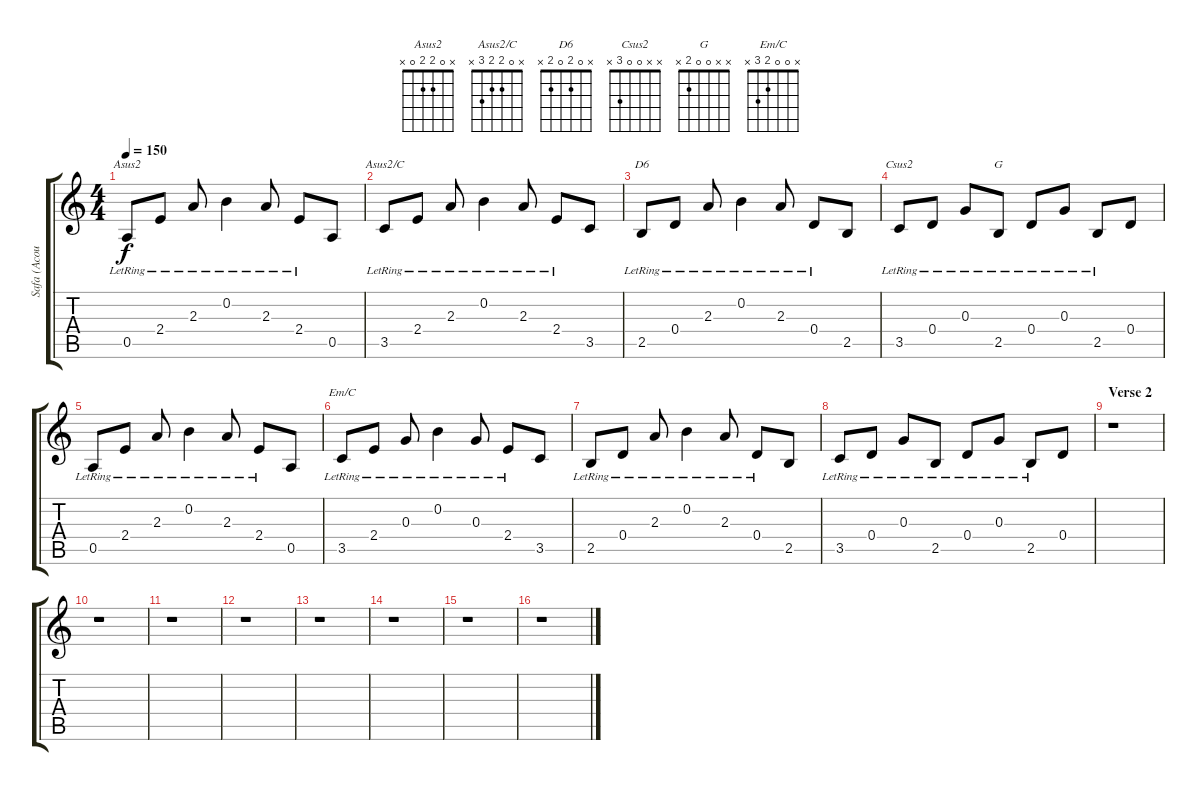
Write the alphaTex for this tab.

\track ("Safa (Acoustic)" "Safa (Acou") {instrument acousticguitarsteel}
\staff {score tabs}
\tuning (E4 B3 G3 D3 A2 E2) {hide}
\chord ("Asus2" x 0 2 2 0 x)
\chord ("Asus2/C" x 0 2 2 3 x)
\chord ("D6" x 0 2 0 2 x)
\chord ("Csus2" x x 0 0 3 x)
\chord ("G" x x 0 0 2 x)
\chord ("Em/C" x 0 0 2 3 x)
\ts (4 4)
\tempo 150
\clef g2
\ks c
0.5{lr}.8{ch "Asus2" dy f} 2.4{lr}.8 2.3{lr}.8 0.2{lr}.4 2.3{lr}.8 2.4{lr}.8 0.5.8 |
3.5{lr}.8{ch "Asus2/C"} 2.4{lr}.8 2.3{lr}.8 0.2{lr}.4 2.3{lr}.8 2.4{lr}.8 3.5.8 |
2.5{lr}.8{ch "D6"} 0.4{lr}.8 2.3{lr}.8 0.2{lr}.4 2.3{lr}.8 0.4{lr}.8 2.5.8 |
3.5{lr}.8{ch "Csus2"} 0.4{lr}.8 0.3{lr}.8 2.5{lr}.8{ch "G"} 0.4{lr}.8 0.3{lr}.8 2.5{lr}.8 0.4.8 |
0.5{lr}.8 2.4{lr}.8 2.3{lr}.8 0.2{lr}.4 2.3{lr}.8 2.4{lr}.8 0.5.8 |
3.5{lr}.8{ch "Em/C"} 2.4{lr}.8 0.3{lr}.8 0.2{lr}.4 0.3{lr}.8 2.4{lr}.8 3.5.8 |
2.5{lr}.8 0.4{lr}.8 2.3{lr}.8 0.2{lr}.4 2.3{lr}.8 0.4{lr}.8 2.5.8 |
3.5{lr}.8 0.4{lr}.8 0.3{lr}.8 2.5{lr}.8 0.4{lr}.8 0.3{lr}.8 2.5{lr}.8 0.4.8 |
\section ("" "Verse 2")
r.1 |
r.1 |
r.1 |
r.1 |
r.1 |
r.1 |
r.1 |
r.1
